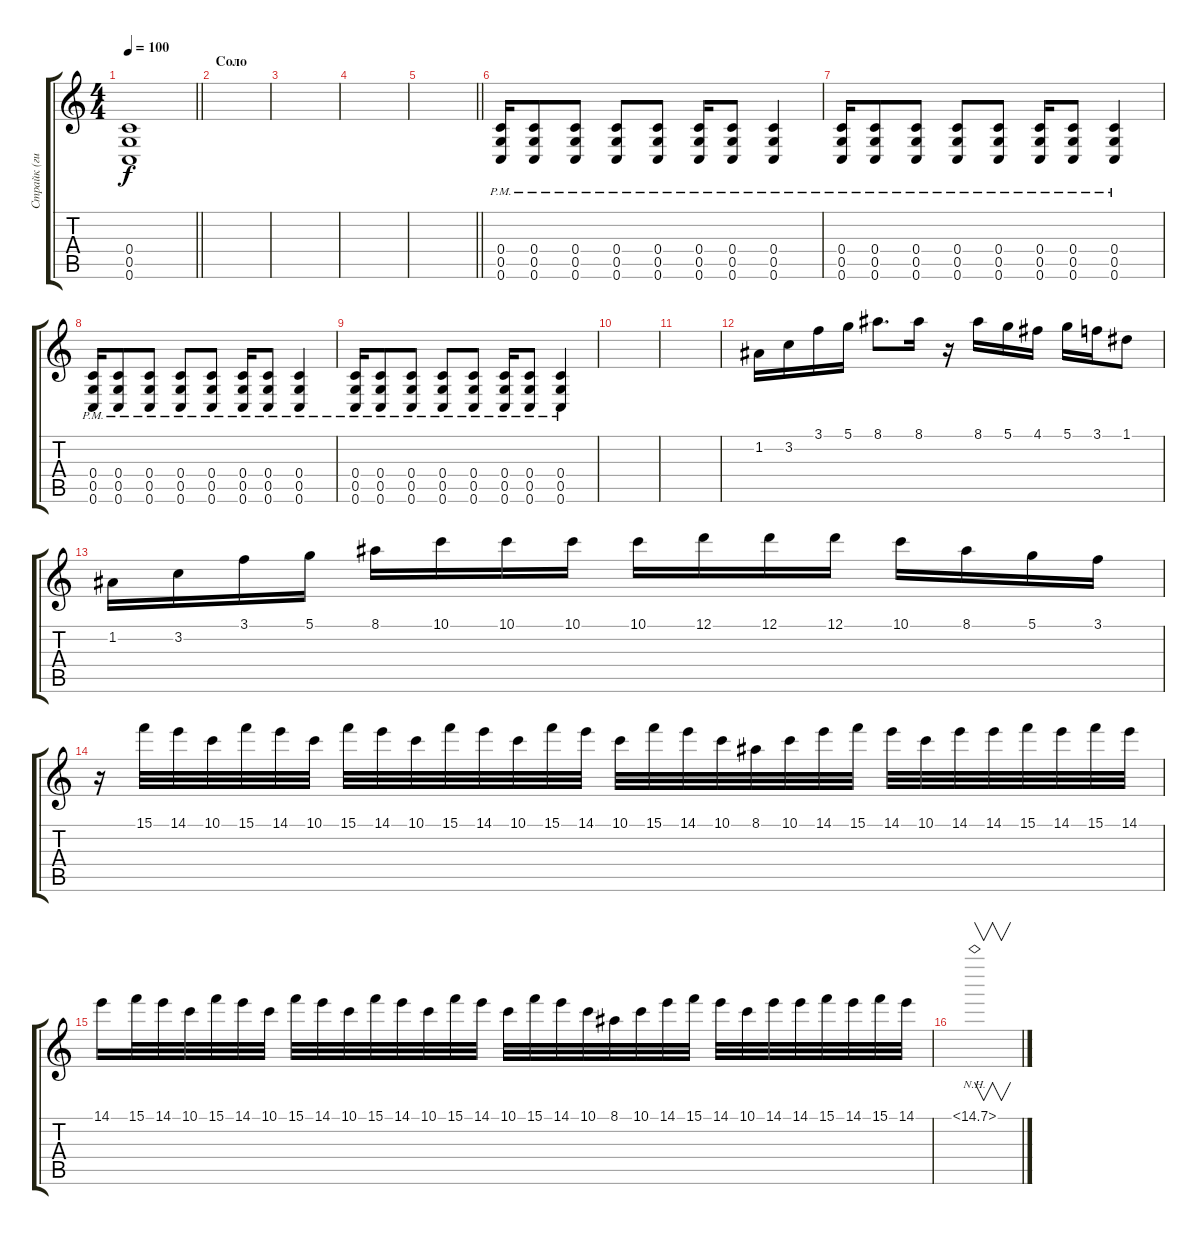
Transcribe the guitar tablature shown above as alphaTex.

\track ("Страйк (гитара)" "Страйк (ги") {instrument distortionguitar}
\staff {score tabs}
\tuning (D4 A3 F3 C3 G2 C2) {hide}
\ts (4 4)
\tempo 100
\clef g2
\barLineRight lightlight
\ks c
(0.4{t} 0.5{t} 0.6{t}).1{dy f} |
\section ("" "Соло")
|
|
|
\barLineRight lightlight
|
(0.4{pm} 0.5{pm} 0.6{pm}).16 (0.4{pm} 0.5{pm} 0.6{pm}).8 (0.4{pm} 0.5{pm} 0.6{pm}).8 (0.4{pm} 0.5{pm} 0.6{pm}).8 (0.4{pm} 0.5{pm} 0.6{pm}).8 (0.4{pm} 0.5{pm} 0.6{pm}).16 (0.4{pm} 0.5{pm} 0.6{pm}).8 (0.4{pm} 0.5{pm} 0.6{pm}).4 |
(0.4{pm} 0.5{pm} 0.6{pm}).16 (0.4{pm} 0.5{pm} 0.6{pm}).8 (0.4{pm} 0.5{pm} 0.6{pm}).8 (0.4{pm} 0.5{pm} 0.6{pm}).8 (0.4{pm} 0.5{pm} 0.6{pm}).8 (0.4{pm} 0.5{pm} 0.6{pm}).16 (0.4{pm} 0.5{pm} 0.6{pm}).8 (0.4{pm} 0.5{pm} 0.6{pm}).4 |
(0.4{pm} 0.5{pm} 0.6{pm}).16 (0.4{pm} 0.5{pm} 0.6{pm}).8 (0.4{pm} 0.5{pm} 0.6{pm}).8 (0.4{pm} 0.5{pm} 0.6{pm}).8 (0.4{pm} 0.5{pm} 0.6{pm}).8 (0.4{pm} 0.5{pm} 0.6{pm}).16 (0.4{pm} 0.5{pm} 0.6{pm}).8 (0.4{pm} 0.5{pm} 0.6{pm}).4 |
(0.4{pm} 0.5{pm} 0.6{pm}).16 (0.4{pm} 0.5{pm} 0.6{pm}).8 (0.4{pm} 0.5{pm} 0.6{pm}).8 (0.4{pm} 0.5{pm} 0.6{pm}).8 (0.4{pm} 0.5{pm} 0.6{pm}).8 (0.4{pm} 0.5{pm} 0.6{pm}).16 (0.4{pm} 0.5{pm} 0.6{pm}).8 (0.4{pm} 0.5{pm} 0.6{pm}).4 |
|
|
1.2.16 3.2.16 3.1.16 5.1.16 8.1.8{d} 8.1.16 r.16 8.1.16 5.1.16 4.1.16 5.1.16 3.1.16 1.1.8 |
1.2.16 3.2.16 3.1.16 5.1.16 8.1.16 10.1.16 10.1.16 10.1.16 10.1.16 12.1.16 12.1.16 12.1.16 10.1.16 8.1.16 5.1.16 3.1.16 |
r.16 15.1.32 14.1.32 10.1.32 15.1.32 14.1.32 10.1.32 15.1.32 14.1.32 10.1.32 15.1.32 14.1.32 10.1.32 15.1.32 14.1.32 10.1.32 15.1.32 14.1.32 10.1.32 8.1.32 10.1.32 14.1.32 15.1.32 14.1.32 10.1.32 14.1.32 14.1.32 15.1.32 14.1.32 15.1.32 14.1.32 |
14.1.16 15.1.32 14.1.32 10.1.32 15.1.32 14.1.32 10.1.32 15.1.32 14.1.32 10.1.32 15.1.32 14.1.32 10.1.32 15.1.32 14.1.32 10.1.32 15.1.32 14.1.32 10.1.32 8.1.32 10.1.32 14.1.32 15.1.32 14.1.32 10.1.32 14.1.32 14.1.32 15.1.32 14.1.32 15.1.32 14.1.32 |
14.1{nh}.1{v}
